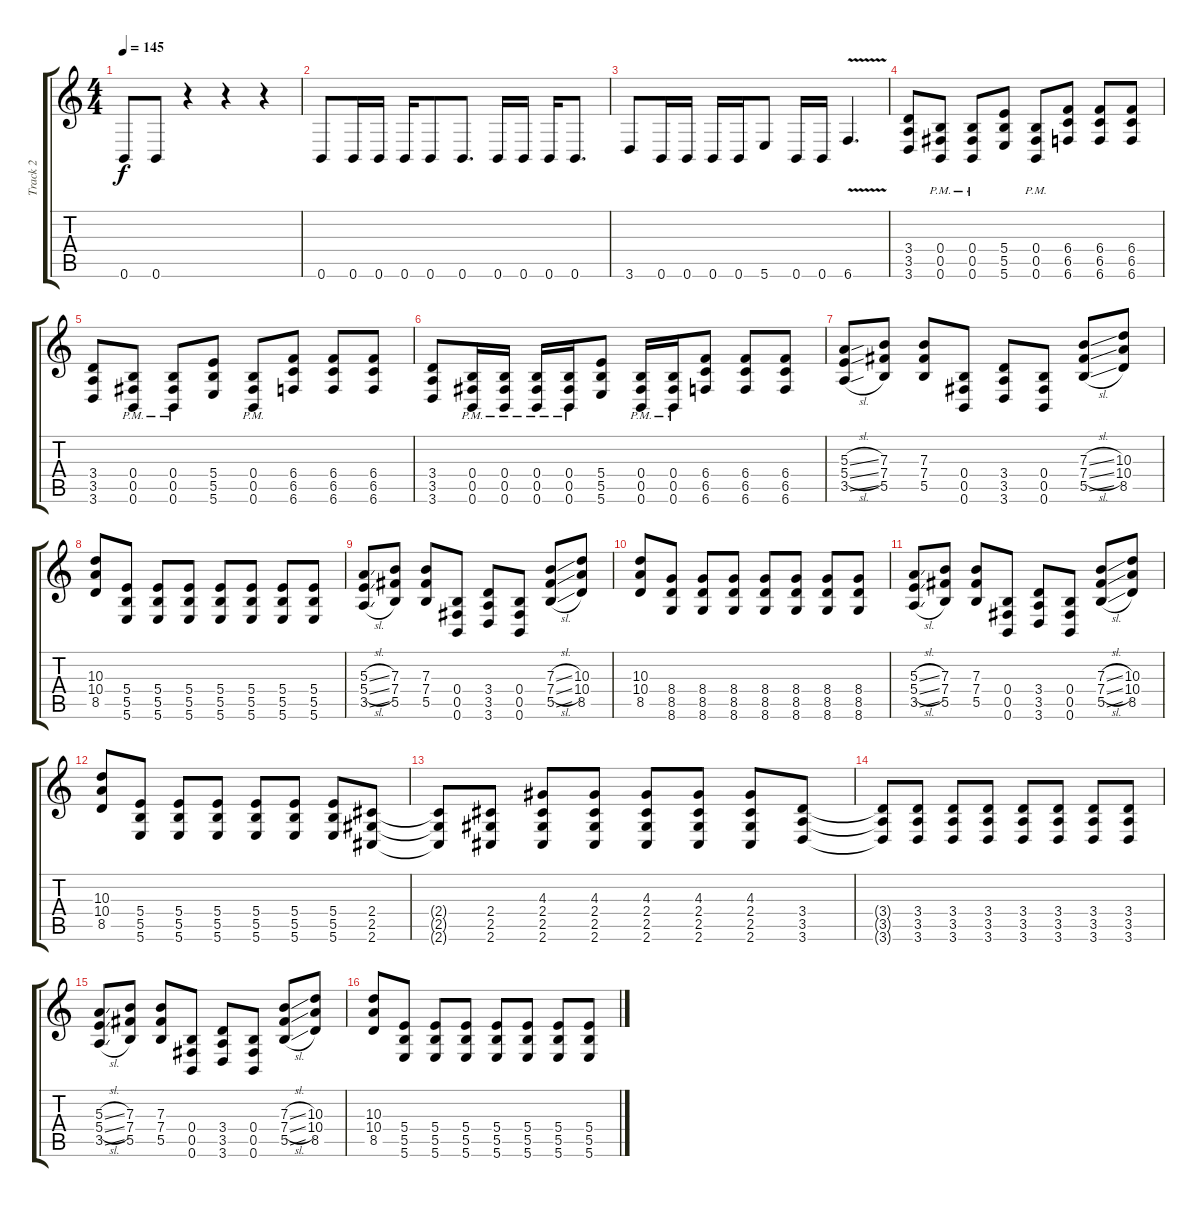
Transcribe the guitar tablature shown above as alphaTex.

\track ("Track 2" "Track 2") {instrument distortionguitar}
\staff {score tabs}
\tuning (Db4 Ab3 E3 B2 Gb2 B1) {hide}
\ts (4 4)
\tempo 145
\clef g2
\ks c
0.6{t}.8{dy f} 0.6.8 r.4 r.4 r.4 |
0.6.8 0.6.16 0.6.16 0.6.16 0.6.8 0.6.8{d} 0.6.16 0.6.16 0.6.16 0.6.8{d} |
3.6.8 0.6.16 0.6.16 0.6.16 0.6.16 5.6.8 0.6.16 0.6.16 6.6{v}.4{d} |
(3.4 3.5 3.6).8 (0.4{pm} 0.5{pm} 0.6{pm}).8 (0.4{pm} 0.5{pm} 0.6{pm}).8 (5.4 5.5 5.6).8 (0.4{pm} 0.5{pm} 0.6{pm}).8 (6.4 6.5 6.6).8 (6.4 6.5 6.6).8 (6.4 6.5 6.6).8 |
(3.4 3.5 3.6).8 (0.4{pm} 0.5{pm} 0.6{pm}).8 (0.4{pm} 0.5{pm} 0.6{pm}).8 (5.4 5.5 5.6).8 (0.4{pm} 0.5{pm} 0.6{pm}).8 (6.4 6.5 6.6).8 (6.4 6.5 6.6).8 (6.4 6.5 6.6).8 |
(3.4 3.5 3.6).8 (0.4{pm} 0.5{pm} 0.6{pm}).16 (0.4{pm} 0.5{pm} 0.6{pm}).16 (0.4{pm} 0.5{pm} 0.6{pm}).16 (0.4{pm} 0.5{pm} 0.6{pm}).16 (5.4 5.5 5.6).8 (0.4{pm} 0.5{pm} 0.6{pm}).16 (0.4{pm} 0.5{pm} 0.6{pm}).16 (6.4 6.5 6.6).8 (6.4 6.5 6.6).8 (6.4 6.5 6.6).8 |
(5.3{sl} 5.4{sl} 3.5{sl}).8 (7.3 7.4 5.5).8 (7.3 7.4 5.5).8 (0.4 0.5 0.6).8 (3.4 3.5 3.6).8 (0.4 0.5 0.6).8 (7.3{sl} 7.4{sl} 5.5{sl}).8 (10.3 10.4 8.5).8 |
(10.3 10.4 8.5).8 (5.4 5.5 5.6).8 (5.4 5.5 5.6).8 (5.4 5.5 5.6).8 (5.4 5.5 5.6).8 (5.4 5.5 5.6).8 (5.4 5.5 5.6).8 (5.4 5.5 5.6).8 |
(5.3{sl} 5.4{sl} 3.5{sl}).8 (7.3 7.4 5.5).8 (7.3 7.4 5.5).8 (0.4 0.5 0.6).8 (3.4 3.5 3.6).8 (0.4 0.5 0.6).8 (7.3{sl} 7.4{sl} 5.5{sl}).8 (10.3 10.4 8.5).8 |
(10.3 10.4 8.5).8 (8.4 8.5 8.6).8 (8.4 8.5 8.6).8 (8.4 8.5 8.6).8 (8.4 8.5 8.6).8 (8.4 8.5 8.6).8 (8.4 8.5 8.6).8 (8.4 8.5 8.6).8 |
(5.3{sl} 5.4{sl} 3.5{sl}).8 (7.3 7.4 5.5).8 (7.3 7.4 5.5).8 (0.4 0.5 0.6).8 (3.4 3.5 3.6).8 (0.4 0.5 0.6).8 (7.3{sl} 7.4{sl} 5.5{sl}).8 (10.3 10.4 8.5).8 |
(10.3 10.4 8.5).8 (5.4 5.5 5.6).8 (5.4 5.5 5.6).8 (5.4 5.5 5.6).8 (5.4 5.5 5.6).8 (5.4 5.5 5.6).8 (5.4 5.5 5.6).8 (2.4 2.5 2.6).8 |
(2.4{t} 2.5{t} 2.6{t}).8 (2.4 2.5 2.6).8 (4.3 2.4 2.5 2.6).8 (4.3 2.4 2.5 2.6).8 (4.3 2.4 2.5 2.6).8 (4.3 2.4 2.5 2.6).8 (4.3 2.4 2.5 2.6).8 (3.4 3.5 3.6).8 |
(3.4{t} 3.5{t} 3.6{t}).8 (3.4 3.5 3.6).8 (3.4 3.5 3.6).8 (3.4 3.5 3.6).8 (3.4 3.5 3.6).8 (3.4 3.5 3.6).8 (3.4 3.5 3.6).8 (3.4 3.5 3.6).8 |
(5.3{sl} 5.4{sl} 3.5{sl}).8 (7.3 7.4 5.5).8 (7.3 7.4 5.5).8 (0.4 0.5 0.6).8 (3.4 3.5 3.6).8 (0.4 0.5 0.6).8 (7.3{sl} 7.4{sl} 5.5{sl}).8 (10.3 10.4 8.5).8 |
(10.3 10.4 8.5).8 (5.4 5.5 5.6).8 (5.4 5.5 5.6).8 (5.4 5.5 5.6).8 (5.4 5.5 5.6).8 (5.4 5.5 5.6).8 (5.4 5.5 5.6).8 (5.4 5.5 5.6).8
